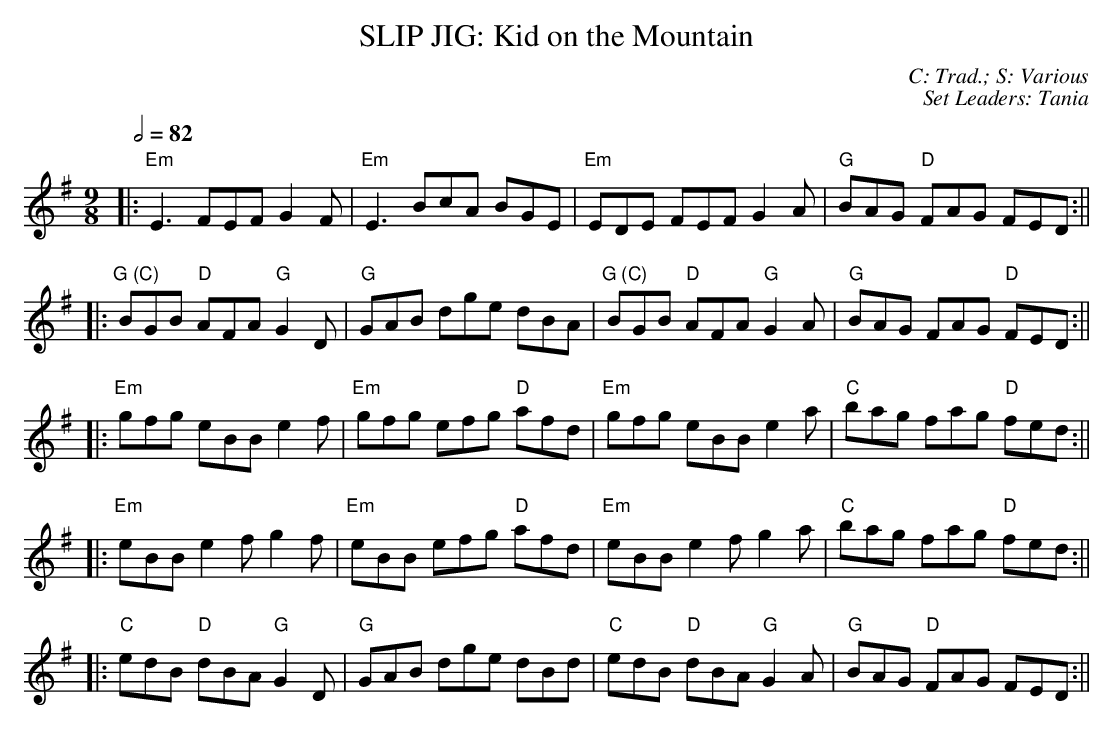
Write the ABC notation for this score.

X:1
T: SLIP JIG: Kid on the Mountain
C: C: Trad.; S: Various
C: Set Leaders: Tania
M: 9/8
L: 1/8
Q: 1/2=82
K: Emin
|:"Em"E3 FEF G2F|"Em"E3 BcA BGE|"Em"EDE FEF G2A|"G"BAG "D"FAG FED:||
|:"G (C)"BGB "D"AFA "G"G2D|"G"GAB dge dBA|"G (C)"BGB "D"AFA "G"G2A|"G"BAG FAG "D"FED:||
|:"Em"gfg eBB e2f|"Em"gfg efg "D"afd|"Em"gfg eBB e2a|"C"bag fag "D"fed:||
|:"Em"eBB e2f g2f|"Em"eBB efg "D"afd|"Em"eBB e2f g2a|"C"bag fag "D"fed:||
|:"C"edB "D"dBA "G"G2D|"G"GAB dge dBd|"C"edB "D"dBA "G"G2A|"G"BAG "D"FAG FED:||
